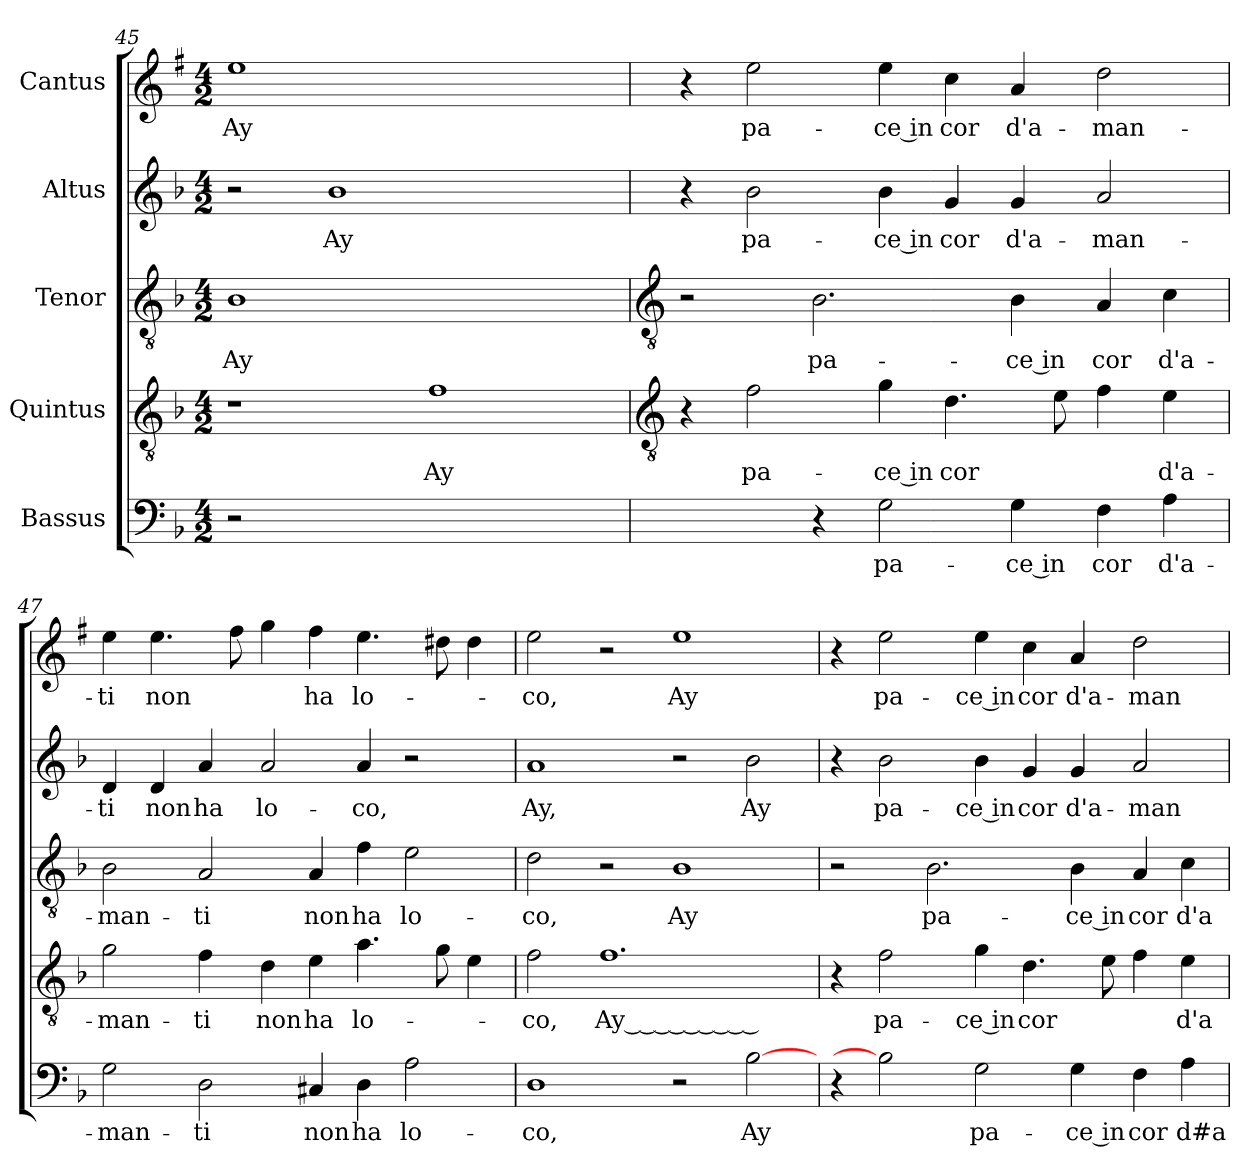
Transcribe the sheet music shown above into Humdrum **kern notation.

**kern	**text	**kern	**text	**kern	**text	**kern	**text	**kern	**text
*part5	*part5	*part4	*part4	*part3	*part3	*part2	*part2	*part1	*part1
*staff5	*staff5	*staff4	*staff4	*staff3	*staff3	*staff2	*staff2	*staff1	*staff1
*I"Bassus	*	*I"Quintus	*	*I"Tenor	*	*I"Altus	*	*I"Cantus	*
*clefF4	*	*clefGv2	*	*clefGv2	*	*clefG2	*	*clefG2	*
*	*	*	*	*	*	*	*	*ITrd1c2	*
*k[b-]	*	*k[b-]	*	*k[b-]	*	*k[b-]	*	*k[b-]	*
*F:	*	*F:	*	*F:	*	*F:	*	*F:	*
*M4/2	*	*M4/2	*	*M4/2	*	*M4/2	*	*M4/2	*
=45	=45	=45	=45	=45	=45	=45	=45	=45	=45
!	!	!	!	!	!LO:LY:b	!	!	!	!LO:LY:b
2r	.	1r	.	1B-	Ay	2r	.	1dd	Ay
!	!LO:LY:b	!	!	!	!	!	!LO:LY:b	!	!
[2B-yy	Ay_	.	.	.	.	1b-	Ay	.	.
!	!	!	!LO:LY:b	!	!	!	!	!	!
1ryy	.	1f	Ay	1ryy	.	.	.	1ryy	.
.	.	.	.	.	.	2ryy	.	.	.
!!LO:LB:g=z
=46	=46	=46	=46	=46	=46	=46	=46	=46	=46
*	*	*clefGv2	*	*clefGv2	*	*	*	*	*
!	!LO:LY:b	!	!	!	!	!	!	!	!
2B-yy]	___	4r	.	2r	.	4r	.	4r	.
!	!	!	!LO:LY:b	!	!	!	!LO:LY:b	!	!LO:LY:b
.	.	2f	pa-	.	.	2b-	pa-	2dd	pa-
!	!	!	!	!	!LO:LY:b	!	!	!	!
4r	.	.	.	2.B-	pa-	.	.	.	.
!	!LO:LY:b	!	!LO:LY:b	!	!	!	!LO:LY:b	!	!LO:LY:b
2G	pa-	4g	-ce in	.	.	4b-	-ce in	4dd	-ce in
!	!	!	!LO:LY:b	!	!	!	!LO:LY:b	!	!LO:LY:b
.	.	4.d	cor	.	.	4g	cor	4b-	cor
!	!LO:LY:b	!	!	!	!LO:LY:b	!	!LO:LY:b	!	!LO:LY:b
4G	-ce in	.	.	4B-	-ce in	4g	d'a-	4g	d'a-
.	.	8e	.	.	.	.	.	.	.
!	!LO:LY:b	!	!	!	!LO:LY:b	!	!LO:LY:b	!	!LO:LY:b
4F	cor	4f	.	4A	cor	2a	-man-	2cc	-man-
!	!LO:LY:b	!	!LO:LY:b	!	!LO:LY:b	!	!	!	!
4A	d'a-	4e	d'a-	4c	d'a-	.	.	.	.
=47	=47	=47	=47	=47	=47	=47	=47	=47	=47
!	!LO:LY:b	!	!LO:LY:b	!	!LO:LY:b	!	!LO:LY:b	!	!LO:LY:b
2G	-man-	2g	-man-	2B-	-man-	4d	-ti	4dd	-ti
!	!	!	!	!	!	!	!LO:LY:b	!	!LO:LY:b
.	.	.	.	.	.	4d	non	4.dd	non
!	!LO:LY:b	!	!LO:LY:b	!	!LO:LY:b	!	!LO:LY:b	!	!
2D	-ti	4f	-ti	2A	-ti	4a	ha	.	.
.	.	.	.	.	.	.	.	8ee	.
!	!	!	!LO:LY:b	!	!	!	!LO:LY:b	!	!
.	.	4d	non	.	.	2a	lo-	4ff	.
!	!LO:LY:b	!	!LO:LY:b	!	!LO:LY:b	!	!	!	!LO:LY:b
4C#X	non	4e	ha	4A	non	.	.	4ee	ha
!	!LO:LY:b	!	!LO:LY:b	!	!LO:LY:b	!	!LO:LY:b	!	!LO:LY:b
4D	ha	4.a	lo-	4f	ha	4a	-co,	4.dd	lo-
!	!LO:LY:b	!	!	!	!LO:LY:b	!	!	!	!
2A	lo-	.	.	2e	lo-	2r	.	.	.
.	.	8g	.	.	.	.	.	8cc#	.
.	.	4e	.	.	.	.	.	4cc#	.
=48	=48	=48	=48	=48	=48	=48	=48	=48	=48
!	!LO:LY:b	!	!LO:LY:b	!	!LO:LY:b	!	!LO:LY:b	!	!LO:LY:b
1D	-co,	2f	-co,	2d	-co,	1a	Ay,	2dd	-co,
!	!	!	!LO:LY:b	!	!	!	!	!	!
.	.	1.f	Ay__________	2r	.	.	.	2r	.
!	!	!	!	!	!LO:LY:b	!	!	!	!LO:LY:b
2r	.	.	.	1B-	Ay	2r	.	1dd	Ay
!	!LO:LY:b	!	!	!	!	!	!LO:LY:b	!	!
[2B-	Ay	.	.	.	.	2b-	Ay	.	.
=49	=49	=49	=49	=49	=49	=49	=49	=49	=49
4r	.	4r	.	2r	.	4r	.	4r	.
!	!	!	!LO:LY:b	!	!	!	!LO:LY:b	!	!LO:LY:b
2B-]	.	2f	pa-	.	.	2b-	pa-	2dd	pa-
!	!	!	!	!	!LO:LY:b	!	!	!	!
.	.	.	.	2.B-	pa-	.	.	.	.
!	!LO:LY:b	!	!LO:LY:b	!	!	!	!LO:LY:b	!	!LO:LY:b
2G	pa-	4g	-ce in	.	.	4b-	-ce in	4dd	-ce in
!	!	!	!LO:LY:b	!	!	!	!LO:LY:b	!	!LO:LY:b
.	.	4.d	cor	.	.	4g	cor	4b-	cor
!	!LO:LY:b	!	!	!	!LO:LY:b	!	!LO:LY:b	!	!LO:LY:b
4G	-ce in	.	.	4B-	-ce in	4g	d'a-	4g	d'a-
.	.	8e	.	.	.	.	.	.	.
!	!LO:LY:b	!	!	!	!LO:LY:b	!	!LO:LY:b	!	!LO:LY:b
4F	cor	4f	.	4A	cor	2a	-man-	2cc	-man-
!	!LO:LY:b	!	!LO:LY:b	!	!LO:LY:b	!	!	!	!
4A	d#a-	4e	d'a-	4c	d'a-	.	.	.	.
=	=	=	=	=	=	=	=	=	=
*-	*-	*-	*-	*-	*-	*-	*-	*-	*-
